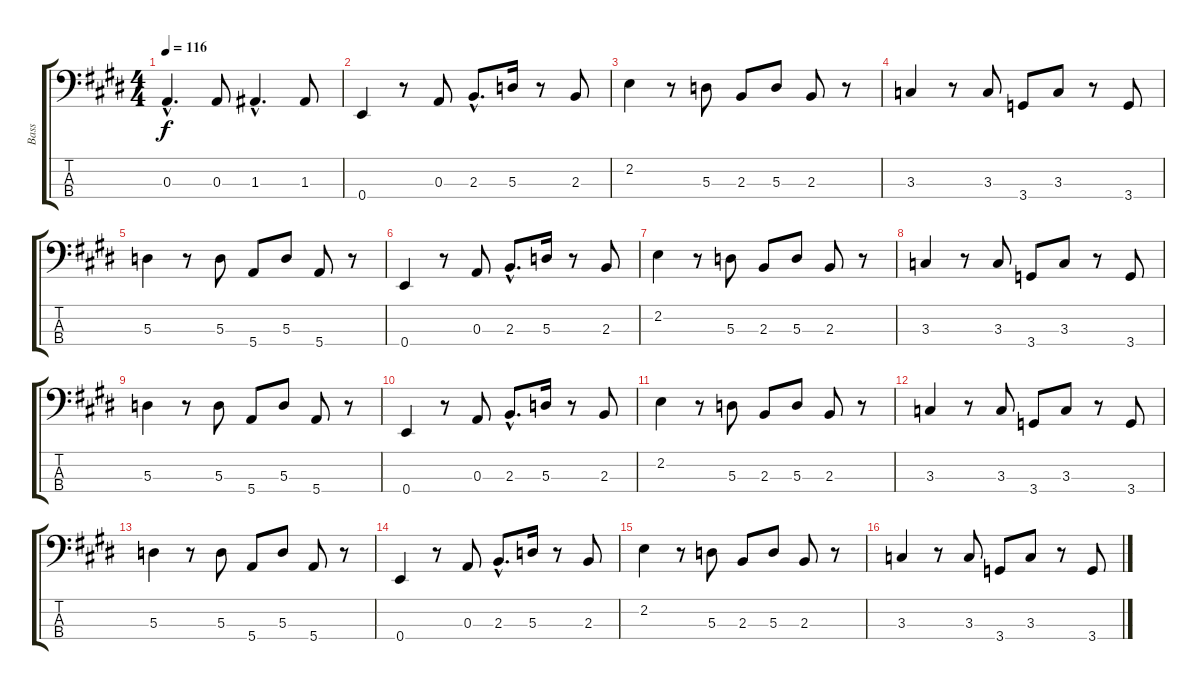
\track ("Bass" "Bass") {instrument electricbassfinger}
\staff {score tabs}
\tuning (G2 D2 A1 E1) {hide}
\ts (4 4)
\tempo 116
\clef f4
\ks e
0.3{hac}.4{d dy f} 0.3.8 1.3{hac}.4{d} 1.3.8 |
0.4.4 r.8 0.3.8 2.3{hac}.8{d} 5.3.16 r.8 2.3.8 |
2.2.4 r.8 5.3.8 2.3.8 5.3.8 2.3.8 r.8 |
3.3.4 r.8 3.3.8 3.4.8 3.3.8 r.8 3.4.8 |
5.3.4 r.8 5.3.8 5.4.8 5.3.8 5.4.8 r.8 |
0.4.4 r.8 0.3.8 2.3{hac}.8{d} 5.3.16 r.8 2.3.8 |
2.2.4 r.8 5.3.8 2.3.8 5.3.8 2.3.8 r.8 |
3.3.4 r.8 3.3.8 3.4.8 3.3.8 r.8 3.4.8 |
5.3.4 r.8 5.3.8 5.4.8 5.3.8 5.4.8 r.8 |
0.4.4 r.8 0.3.8 2.3{hac}.8{d} 5.3.16 r.8 2.3.8 |
2.2.4 r.8 5.3.8 2.3.8 5.3.8 2.3.8 r.8 |
3.3.4 r.8 3.3.8 3.4.8 3.3.8 r.8 3.4.8 |
5.3.4 r.8 5.3.8 5.4.8 5.3.8 5.4.8 r.8 |
0.4.4 r.8 0.3.8 2.3{hac}.8{d} 5.3.16 r.8 2.3.8 |
2.2.4 r.8 5.3.8 2.3.8 5.3.8 2.3.8 r.8 |
3.3.4 r.8 3.3.8 3.4.8 3.3.8 r.8 3.4.8
